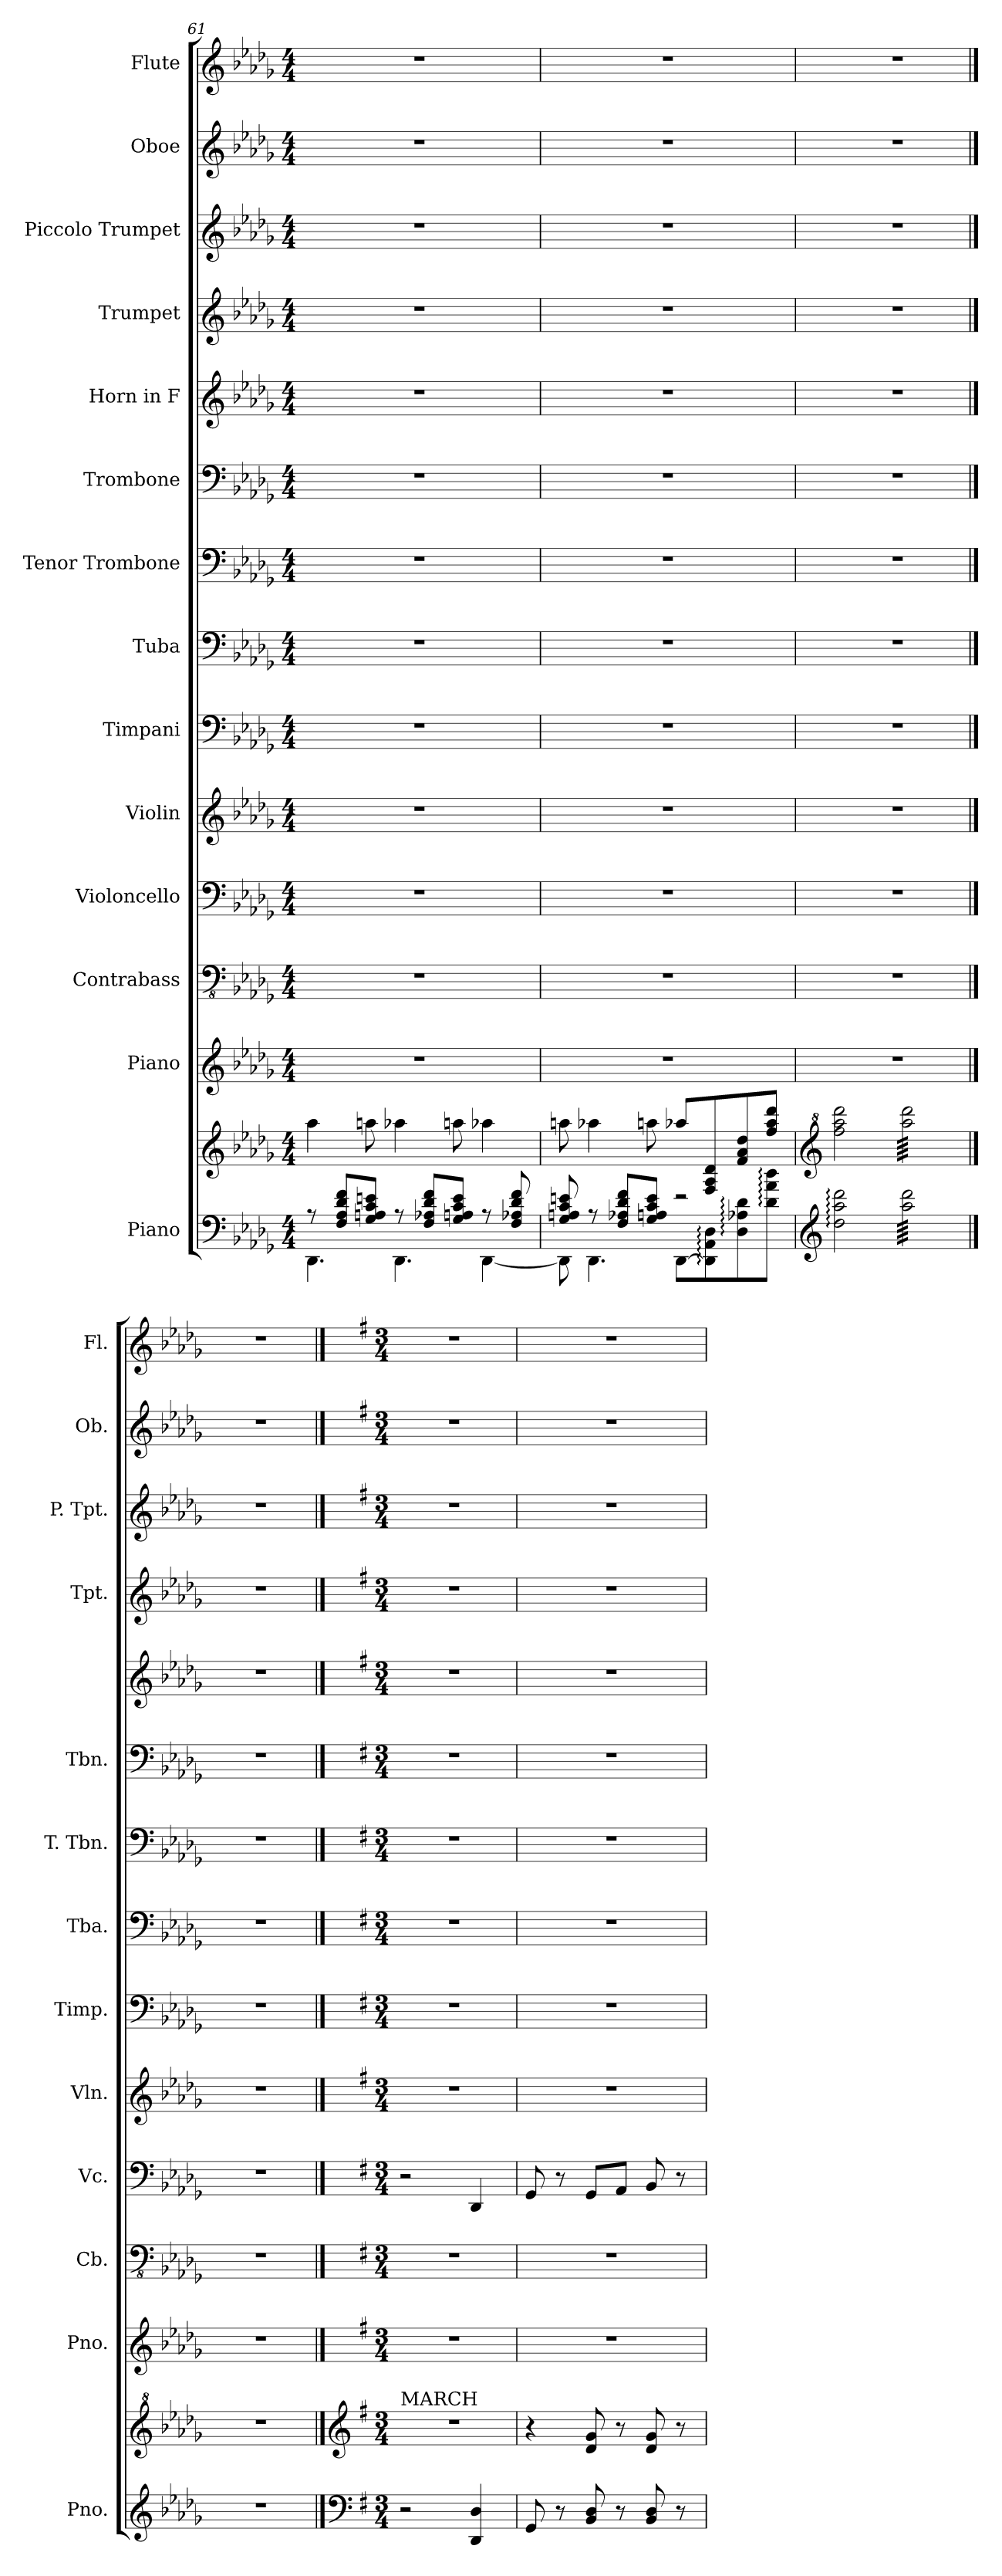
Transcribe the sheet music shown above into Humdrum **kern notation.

**kern	**kern	**kern	**kern	**kern	**kern	**kern	**kern	**kern	**kern	**kern	**kern	**kern	**kern	**kern
*part14	*part14	*part13	*part12	*part11	*part10	*part9	*part8	*part7	*part6	*part5	*part4	*part3	*part2	*part1
*staff15	*staff14	*staff13	*staff12	*staff11	*staff10	*staff9	*staff8	*staff7	*staff6	*staff5	*staff4	*staff3	*staff2	*staff1
*I"Piano	*	*I"Piano	*I"Contrabass	*I"Violoncello	*I"Violin	*I"Timpani	*I"Tuba	*I"Tenor Trombone	*I"Trombone	*I"Horn in F	*I"Trumpet	*I"Piccolo Trumpet	*I"Oboe	*I"Flute
*I'Pno.	*	*I'Pno.	*I'Cb.	*I'Vc.	*I'Vln.	*I'Timp.	*I'Tba.	*I'T. Tbn.	*I'Tbn.	*	*I'Tpt.	*I'P. Tpt.	*I'Ob.	*I'Fl.
*clefF4	*clefG2	*clefG2	*clefFv4	*clefF4	*clefG2	*clefF4	*clefF4	*clefF4	*clefF4	*clefG2	*clefG2	*clefG2	*clefG2	*clefG2
*	*	*	*ITrd7c12	*	*	*	*	*	*	*ITrd4c7	*ITrd1c2	*ITrd-6c-10	*	*
*k[b-e-a-d-g-]	*k[b-e-a-d-g-]	*k[b-e-a-d-g-]	*k[b-e-a-d-g-]	*k[b-e-a-d-g-]	*k[b-e-a-d-g-]	*k[b-e-a-d-g-]	*k[b-e-a-d-g-]	*k[b-e-a-d-g-]	*k[b-e-a-d-g-]	*k[b-e-a-d-g-c-]	*k[b-e-a-d-g-c-f-]	*k[b-e-a-d-g-c-f-]	*k[b-e-a-d-g-]	*k[b-e-a-d-g-]
*M4/4	*M4/4	*M4/4	*M4/4	*M4/4	*M4/4	*M4/4	*M4/4	*M4/4	*M4/4	*M4/4	*M4/4	*M4/4	*M4/4	*M4/4
=61	=61	=61	=61	=61	=61	=61	=61	=61	=61	=61	=61	=61	=61	=61
*^	*	*	*	*	*	*	*	*	*	*	*	*	*	*
8r	4.DD-\	4aa-\	1r	1r	1r	1r	1r	1r	1r	1r	1r	1r	1r	1r	1r
8F/ 8A-/ 8d-/ 8f/L	.	.	.	.	.	.	.	.	.	.	.	.	.	.	.
8G-/ 8An/ 8c/ 8en/J	.	8aan\	.	.	.	.	.	.	.	.	.	.	.	.	.
8r	4.DD-\	4aa-X\	.	.	.	.	.	.	.	.	.	.	.	.	.
8F/ 8A-X/ 8d-/ 8f/L	.	.	.	.	.	.	.	.	.	.	.	.	.	.	.
8G-/ 8An/ 8c/ 8e/J	.	8aan\	.	.	.	.	.	.	.	.	.	.	.	.	.
8r	[4DD-\	4aa-X\	.	.	.	.	.	.	.	.	.	.	.	.	.
8F/ 8A-X/ 8d-/ 8f/	.	.	.	.	.	.	.	.	.	.	.	.	.	.	.
!!LO:LB:g=z
=62	=62	=62	=62	=62	=62	=62	=62	=62	=62	=62	=62	=62	=62	=62	=62
8G-/ 8An/ 8c/ 8en/	8DD-\]	8aan\	1r	1r	1r	1r	1r	1r	1r	1r	1r	1r	1r	1r	1r
8r	4.DD-\	4aa-X\	.	.	.	.	.	.	.	.	.	.	.	.	.
8F/ 8A-X/ 8d-/ 8f/L	.	.	.	.	.	.	.	.	.	.	.	.	.	.	.
8G-/ 8An/ 8c/ 8e/J	.	8aan\	.	.	.	.	.	.	.	.	.	.	.	.	.
[8DD-\L	2re	8aa-X/L	.	.	.	.	.	.	.	.	.	.	.	.	.
8DD-\]: 8AA-\: 8D-\:	.	8F/ 8A-/ 8d-/	.	.	.	.	.	.	.	.	.	.	.	.	.
8D-\: 8A-X\: 8d-\:	.	8f/ 8a-/ 8dd-/	.	.	.	.	.	.	.	.	.	.	.	.	.
8d-\: 8a-\: 8dd-\:J	.	8ff/ 8aa-/ 8ddd-/J	.	.	.	.	.	.	.	.	.	.	.	.	.
*v	*v	*	*	*	*	*	*	*	*	*	*	*	*	*	*
=63	=63	=63	=63	=63	=63	=63	=63	=63	=63	=63	=63	=63	=63	=63
*clefG2	*clefG^2	*	*	*	*	*	*	*	*	*	*	*	*	*
2dd-\: 2aa-\: 2ddd-\:	2fff\ 2aaa-\ 2dddd-\	1r	1r	1r	1r	1r	1r	1r	1r	1r	1r	1r	1r	1r
*tremolo	*	*	*	*	*	*	*	*	*	*	*	*	*	*
*	*tremolo	*	*	*	*	*	*	*	*	*	*	*	*	*
64aa-\ 64ddd-\LLLL	64aaa-\ 64dddd-\LLLL	.	.	.	.	.	.	.	.	.	.	.	.	.
64aa-\ 64ddd-\	64aaa-\ 64dddd-\	.	.	.	.	.	.	.	.	.	.	.	.	.
64aa-\ 64ddd-\	64aaa-\ 64dddd-\	.	.	.	.	.	.	.	.	.	.	.	.	.
64aa-\ 64ddd-\	64aaa-\ 64dddd-\	.	.	.	.	.	.	.	.	.	.	.	.	.
64aa-\ 64ddd-\	64aaa-\ 64dddd-\	.	.	.	.	.	.	.	.	.	.	.	.	.
64aa-\ 64ddd-\	64aaa-\ 64dddd-\	.	.	.	.	.	.	.	.	.	.	.	.	.
64aa-\ 64ddd-\	64aaa-\ 64dddd-\	.	.	.	.	.	.	.	.	.	.	.	.	.
64aa-\ 64ddd-\	64aaa-\ 64dddd-\	.	.	.	.	.	.	.	.	.	.	.	.	.
64aa-\ 64ddd-\	64aaa-\ 64dddd-\	.	.	.	.	.	.	.	.	.	.	.	.	.
64aa-\ 64ddd-\	64aaa-\ 64dddd-\	.	.	.	.	.	.	.	.	.	.	.	.	.
64aa-\ 64ddd-\	64aaa-\ 64dddd-\	.	.	.	.	.	.	.	.	.	.	.	.	.
64aa-\ 64ddd-\	64aaa-\ 64dddd-\	.	.	.	.	.	.	.	.	.	.	.	.	.
64aa-\ 64ddd-\	64aaa-\ 64dddd-\	.	.	.	.	.	.	.	.	.	.	.	.	.
64aa-\ 64ddd-\	64aaa-\ 64dddd-\	.	.	.	.	.	.	.	.	.	.	.	.	.
64aa-\ 64ddd-\	64aaa-\ 64dddd-\	.	.	.	.	.	.	.	.	.	.	.	.	.
64aa-\ 64ddd-\	64aaa-\ 64dddd-\	.	.	.	.	.	.	.	.	.	.	.	.	.
64aa-\ 64ddd-\	64aaa-\ 64dddd-\	.	.	.	.	.	.	.	.	.	.	.	.	.
64aa-\ 64ddd-\	64aaa-\ 64dddd-\	.	.	.	.	.	.	.	.	.	.	.	.	.
64aa-\ 64ddd-\	64aaa-\ 64dddd-\	.	.	.	.	.	.	.	.	.	.	.	.	.
64aa-\ 64ddd-\	64aaa-\ 64dddd-\	.	.	.	.	.	.	.	.	.	.	.	.	.
64aa-\ 64ddd-\	64aaa-\ 64dddd-\	.	.	.	.	.	.	.	.	.	.	.	.	.
64aa-\ 64ddd-\	64aaa-\ 64dddd-\	.	.	.	.	.	.	.	.	.	.	.	.	.
64aa-\ 64ddd-\	64aaa-\ 64dddd-\	.	.	.	.	.	.	.	.	.	.	.	.	.
64aa-\ 64ddd-\	64aaa-\ 64dddd-\	.	.	.	.	.	.	.	.	.	.	.	.	.
64aa-\ 64ddd-\	64aaa-\ 64dddd-\	.	.	.	.	.	.	.	.	.	.	.	.	.
64aa-\ 64ddd-\	64aaa-\ 64dddd-\	.	.	.	.	.	.	.	.	.	.	.	.	.
64aa-\ 64ddd-\	64aaa-\ 64dddd-\	.	.	.	.	.	.	.	.	.	.	.	.	.
64aa-\ 64ddd-\	64aaa-\ 64dddd-\	.	.	.	.	.	.	.	.	.	.	.	.	.
64aa-\ 64ddd-\	64aaa-\ 64dddd-\	.	.	.	.	.	.	.	.	.	.	.	.	.
64aa-\ 64ddd-\	64aaa-\ 64dddd-\	.	.	.	.	.	.	.	.	.	.	.	.	.
64aa-\ 64ddd-\	64aaa-\ 64dddd-\	.	.	.	.	.	.	.	.	.	.	.	.	.
64aa-\ 64ddd-\JJJJ	64aaa-\ 64dddd-\JJJJ	.	.	.	.	.	.	.	.	.	.	.	.	.
*	*Xtremolo	*	*	*	*	*	*	*	*	*	*	*	*	*
*Xtremolo	*	*	*	*	*	*	*	*	*	*	*	*	*	*
==64	==64	==64	==64	==64	==64	==64	==64	==64	==64	==64	==64	==64	==64	==64
1r	1r	1r	1r	1r	1r	1r	1r	1r	1r	1r	1r	1r	1r	1r
==65	==65	==65	==65	==65	==65	==65	==65	==65	==65	==65	==65	==65	==65	==65
*clefF4	*clefG2	*	*	*	*	*	*	*	*	*	*	*	*	*
*k[f#]	*k[f#]	*k[f#]	*k[f#]	*k[f#]	*k[f#]	*k[f#]	*k[f#]	*k[f#]	*k[f#]	*k[]	*k[b-]	*k[b-]	*k[f#]	*k[f#]
*M3/4	*M3/4	*M3/4	*M3/4	*M3/4	*M3/4	*M3/4	*M3/4	*M3/4	*M3/4	*M3/4	*M3/4	*M3/4	*M3/4	*M3/4
!	!LO:TX:a:t=MARCH	!	!	!	!	!	!	!	!	!	!	!	!	!
2r	2.r	2.r	2.r	2r	2.r	2.r	2.r	2.r	2.r	2.r	2.r	2.r	2.r	2.r
4DD/ 4D/	.	.	.	4DD/	.	.	.	.	.	.	.	.	.	.
=66	=66	=66	=66	=66	=66	=66	=66	=66	=66	=66	=66	=66	=66	=66
8GG/	4r	2.r	2.r	8GG/	2.r	2.r	2.r	2.r	2.r	2.r	2.r	2.r	2.r	2.r
8r	.	.	.	8r	.	.	.	.	.	.	.	.	.	.
8BB/ 8D/	8d/ 8g/	.	.	8GG/L	.	.	.	.	.	.	.	.	.	.
8r	8r	.	.	8AA/J	.	.	.	.	.	.	.	.	.	.
8BB/ 8D/	8d/ 8g/	.	.	8BB/	.	.	.	.	.	.	.	.	.	.
8r	8r	.	.	8r	.	.	.	.	.	.	.	.	.	.
=	=	=	=	=	=	=	=	=	=	=	=	=	=	=
*-	*-	*-	*-	*-	*-	*-	*-	*-	*-	*-	*-	*-	*-	*-
